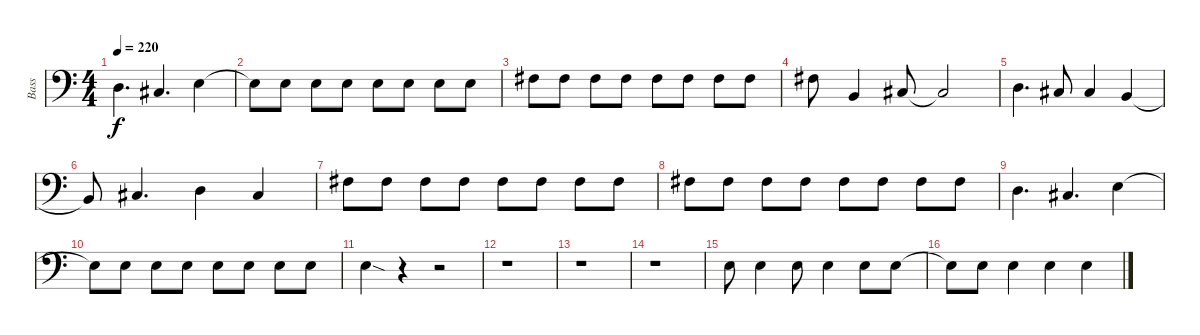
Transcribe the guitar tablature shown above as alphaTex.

\track ("Bass" "Bass") {instrument slapbass1}
\staff {score}
\tuning (G2 D2 A1 E1) {hide}
\ts (4 4)
\tempo 220
\clef f4
\ks c
5.3.4{d dy f} 4.3.4{d} 7.3.4 |
7.3{t}.8 7.3.8 7.3.8 7.3.8 7.3.8 7.3.8 7.3.8 7.3.8 |
9.3.8 9.3.8 9.3.8 9.3.8 9.3.8 9.3.8 9.3.8 9.3.8 |
9.3.8 2.3.4 4.3.8 4.3{t}.2 |
5.3.4{d} 4.3.8 4.3.4 2.3.4 |
2.3{t}.8 4.3.4{d} 5.3.4 4.3.4 |
9.3.8 9.3.8 9.3.8 9.3.8 9.3.8 9.3.8 9.3.8 9.3.8 |
9.3.8 9.3.8 9.3.8 9.3.8 9.3.8 9.3.8 9.3.8 9.3.8 |
5.3.4{d} 4.3.4{d} 7.3.4 |
7.3{t}.8 7.3.8 7.3.8 7.3.8 7.3.8 7.3.8 7.3.8 7.3.8 |
7.3{sod}.4 r.4 r.2 |
r.1 |
r.1 |
r.1 |
7.3.8 7.3.4 7.3.8 7.3.4 7.3.8 7.3.8 |
7.3{t}.8 7.3.8 7.3.4 7.3.4 7.3.4
